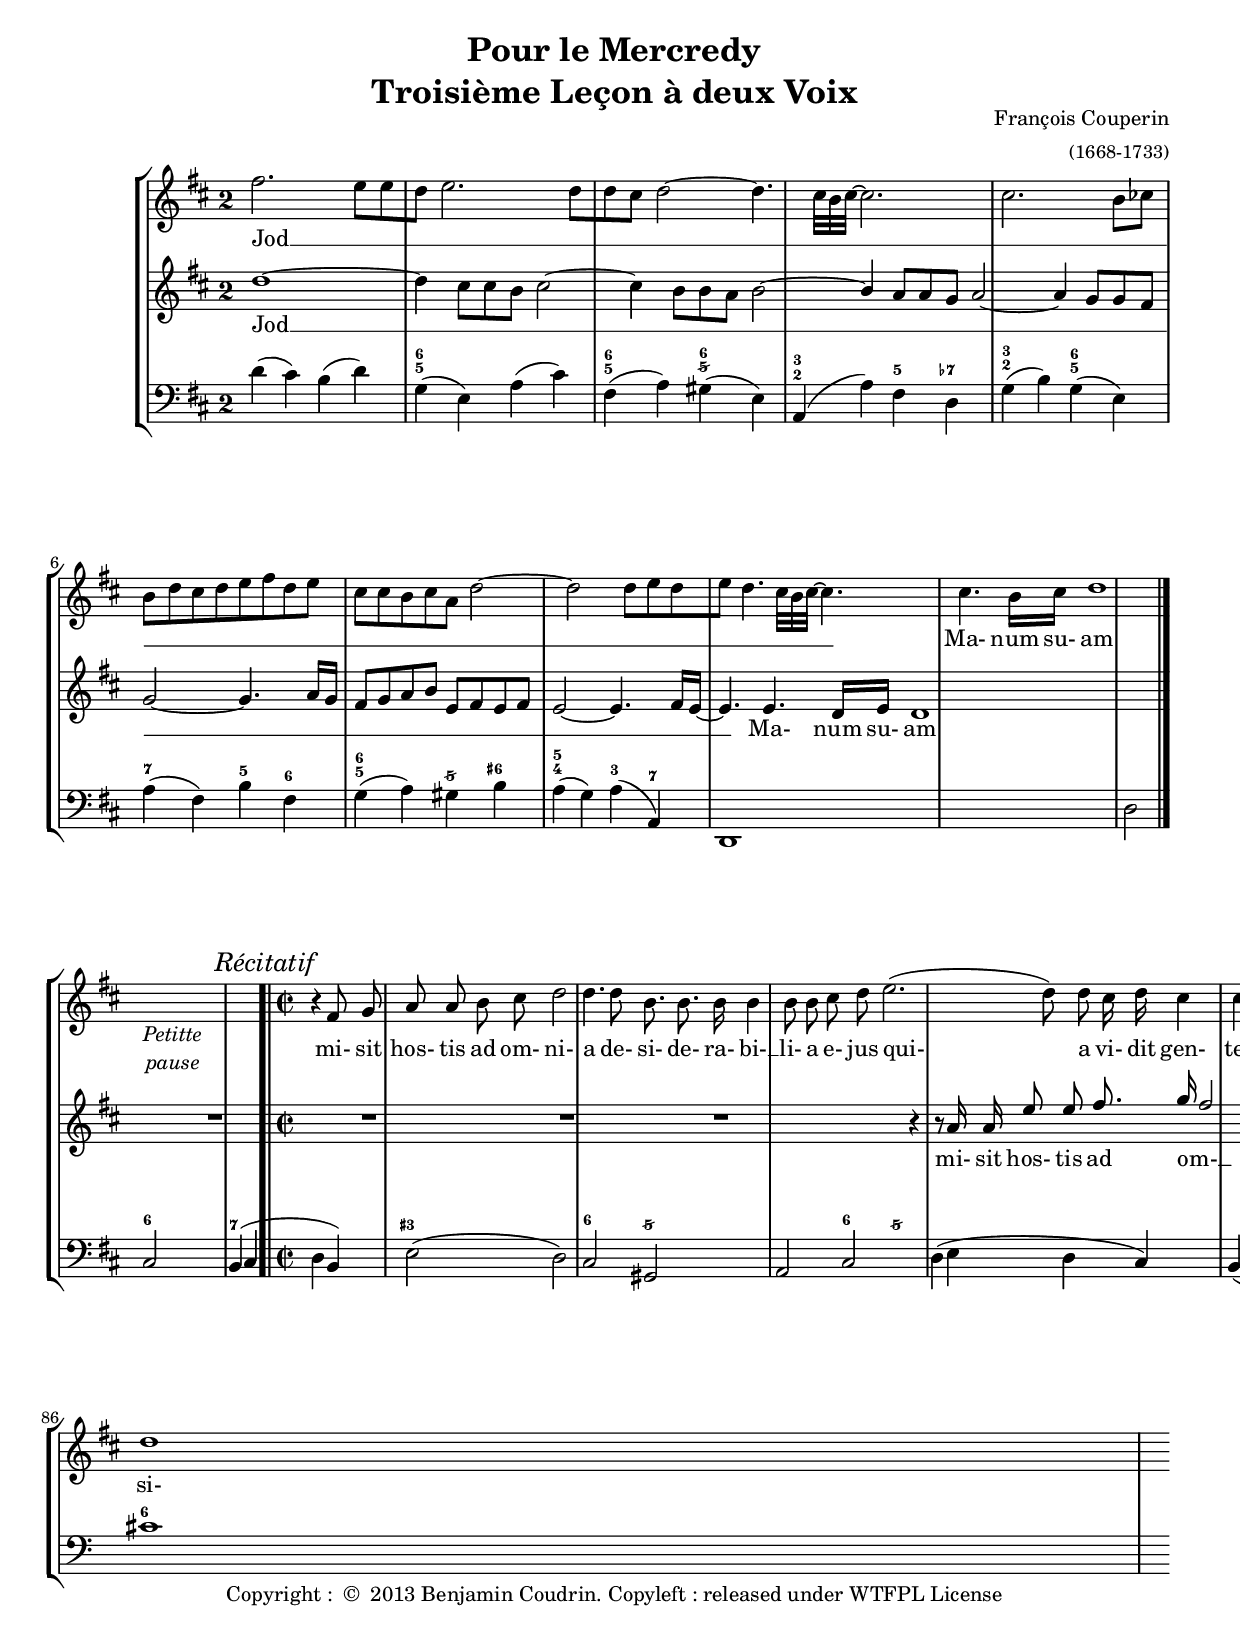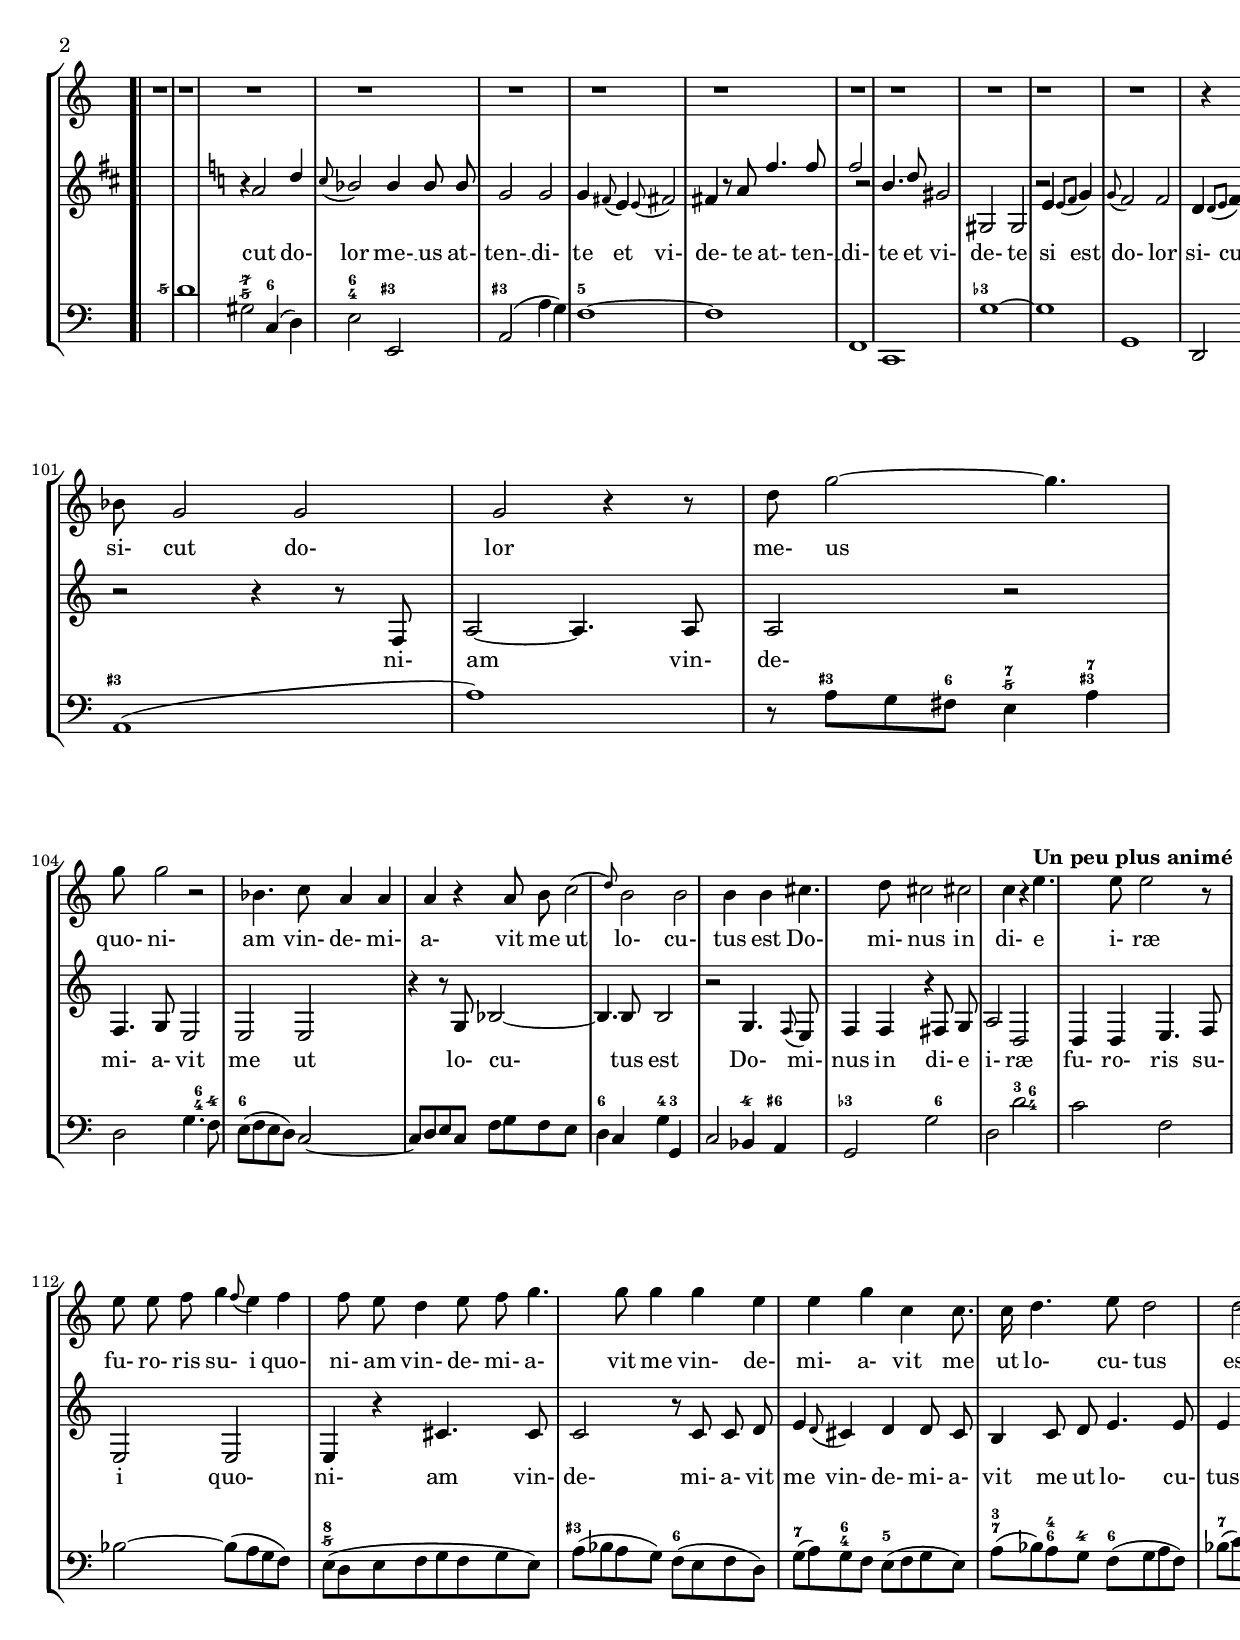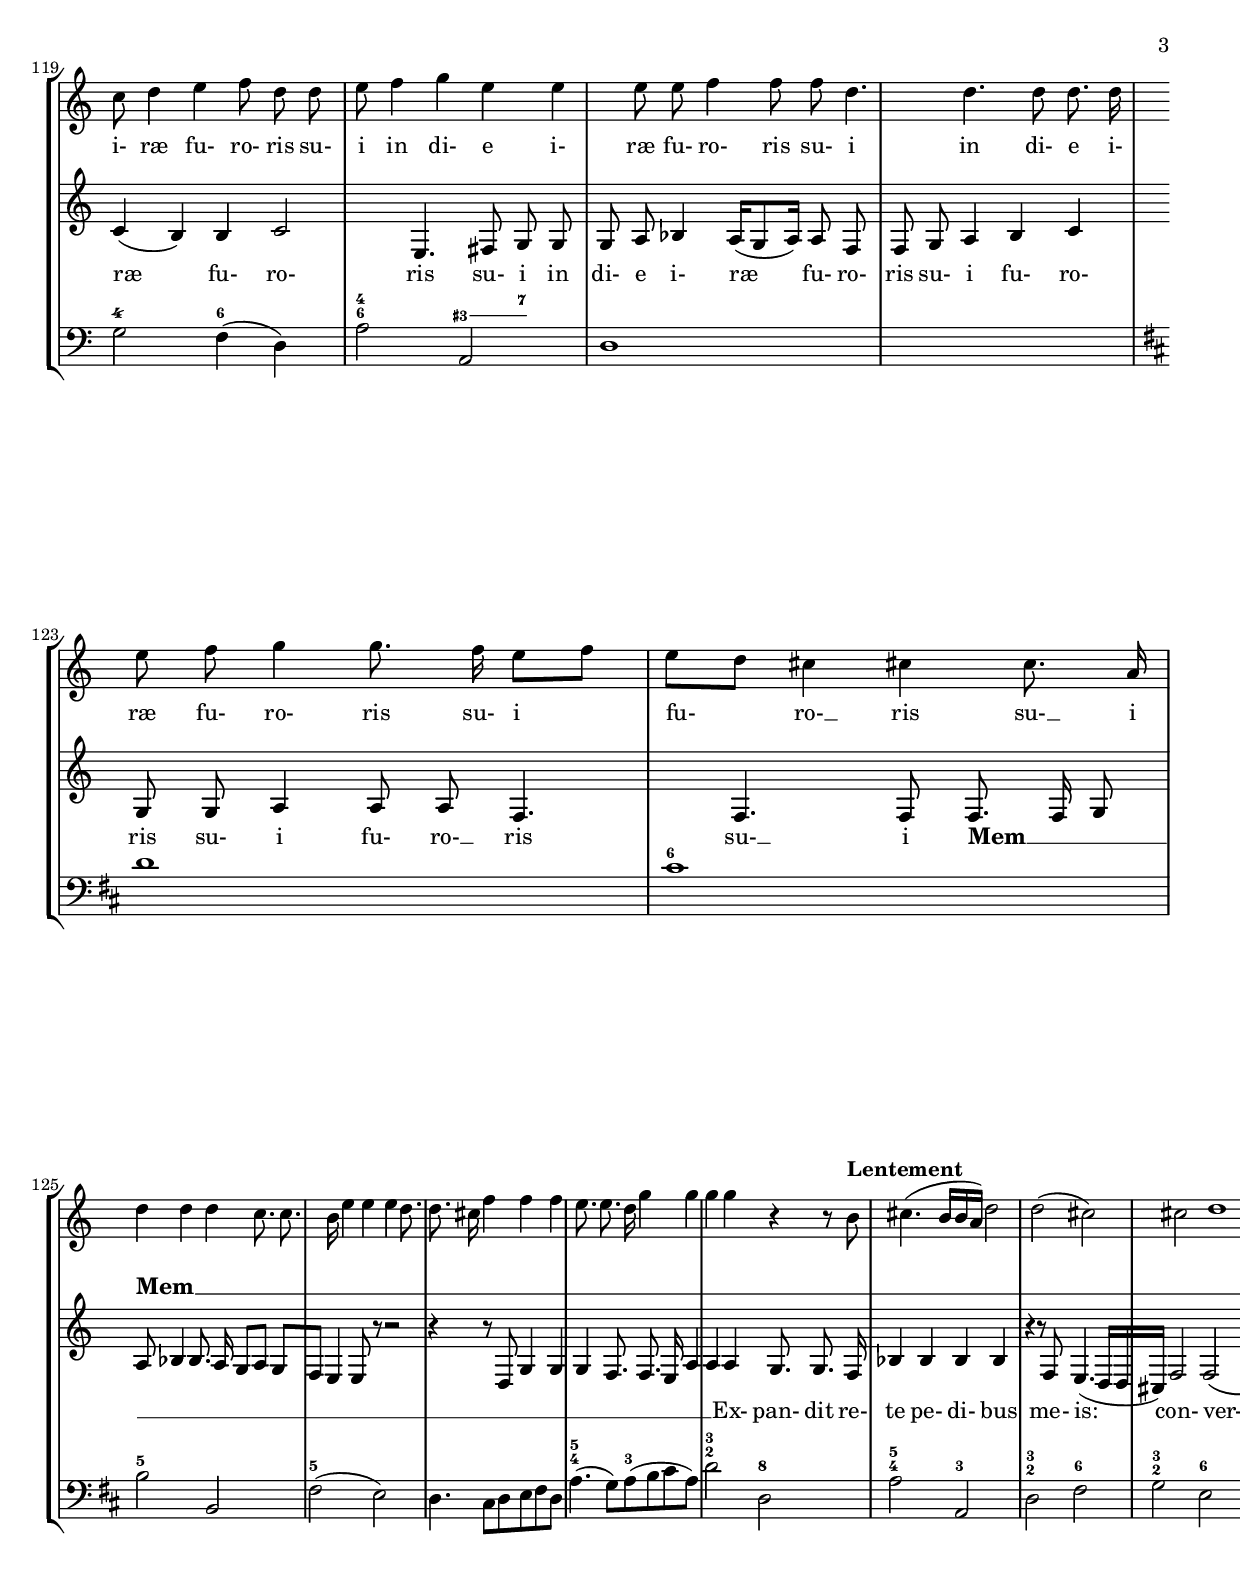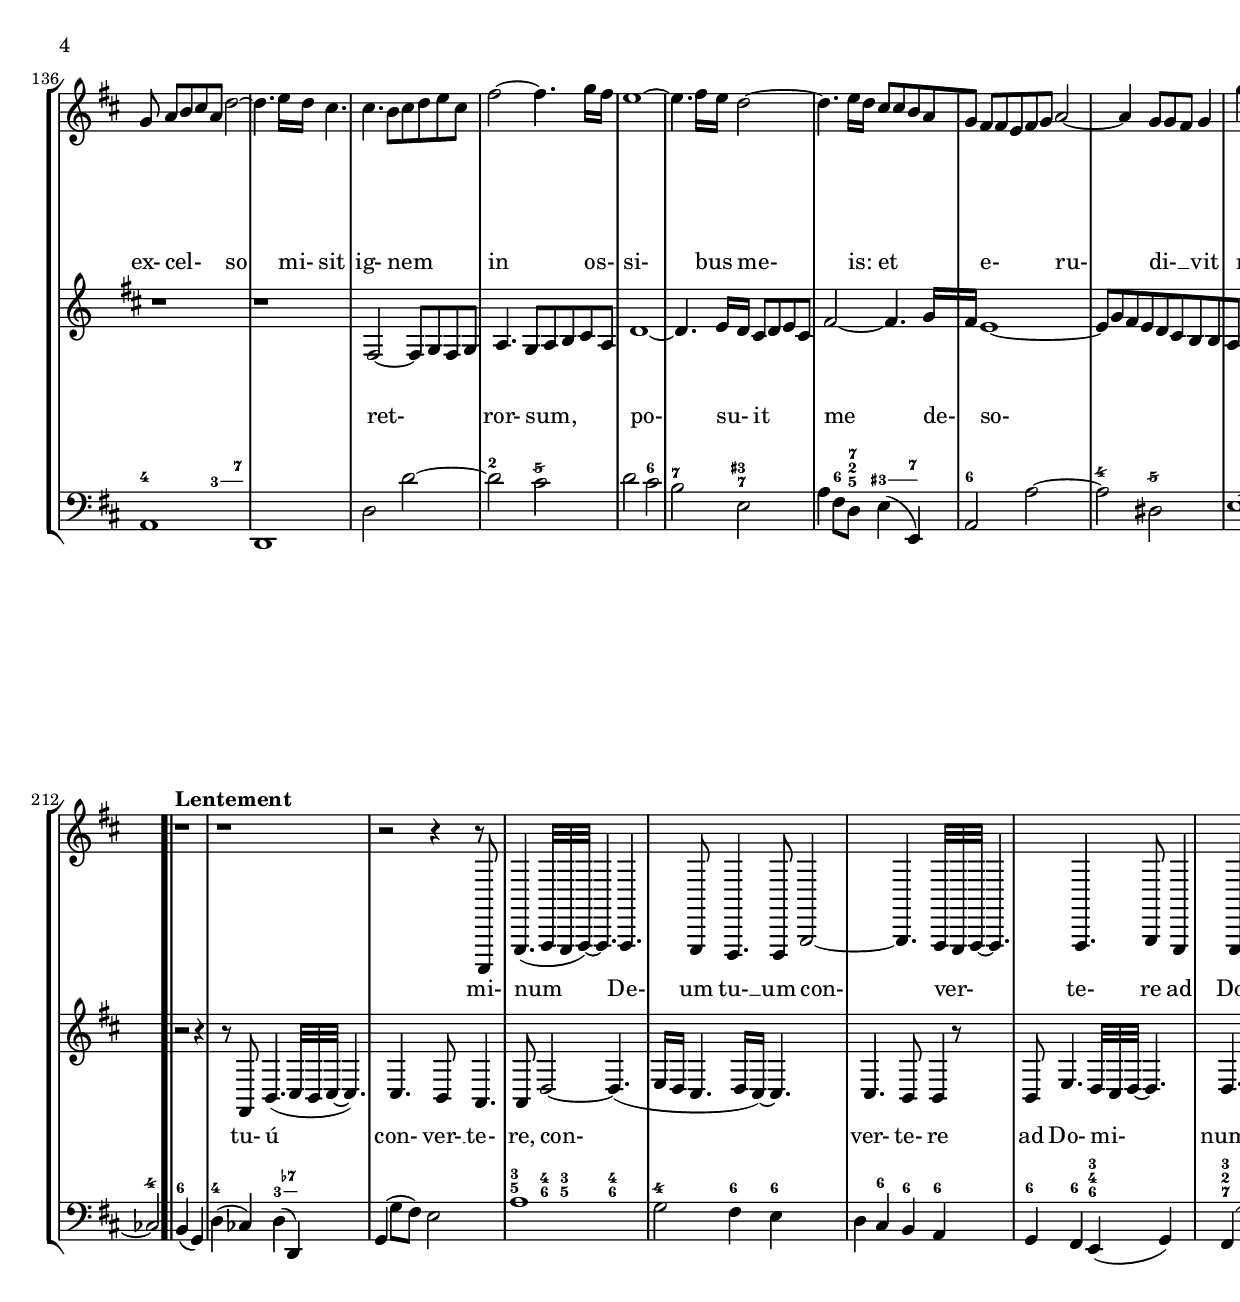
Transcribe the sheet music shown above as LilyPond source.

%%  lecon3.ly
%%  Copyright (c) 2013 Benjamin Coudrin <benjamin.coudrin@gmail.com>
%%                All Rights Reserved
%%
%%  Copyleft :
%%  This program is free software. It comes without any warranty, to
%%  the extent permitted by applicable law. You can redistribute it
%%  and/or modify it under the terms of the Do What The Fuck You Want
%%  To Public License, Version 2, as published by Sam Hocevar. See
%%  http://sam.zoy.org/wtfpl/COPYING for more details.

\version "2.14.2"

#(set-default-paper-size "a4")
#(set-global-staff-size 18)

\paper {
  line-width    = 188\mm
  left-margin   = 10\mm
  top-margin    = 10\mm
  bottom-margin = 20\mm
  ragged-last-bottom = ##t 
  ragged-bottom = ##f
  annotate-spacing = ##f
  page-breaking = #ly:page-turn-breaking
  #(define page-breaking ly:page-turn-breaking)
}

\layout {
  \context {
    \RemoveEmptyStaffContext
  }
}

\header {
  title = \markup \center-column { "Pour le Mercredy" "Troisième Leçon à deux Voix" }
  %subtitle =
  composer =  \markup \right-column { "François Couperin" \small "(1668-1733)" }
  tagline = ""
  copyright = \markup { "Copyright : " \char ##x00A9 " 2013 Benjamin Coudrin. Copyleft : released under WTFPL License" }
}

\version "2.14.2"

%%%%%%%%%%%% Fonction pour les doigtés avec corde
#(define (fingering::calc-dot-text grob nb-pts)
  (let*
  		((event (event-cause grob))
			(digit (ly:event-property event 'digit))
			(nb-up 0)
	 		(nb-down 0))

	  (if (> digit 5)
		  (ly:input-message (ly:event-property event 'origin)
				  "Warning: Fingering notation for finger number ~a"
				  digit))

	  (cond
	      ((= nb-pts 4) (set! nb-up 2) (set! nb-down 2))
	      ((= nb-pts 5) (set! nb-up 2) (set! nb-down 3))
	      ((= nb-pts 6) (set! nb-up 3) (set! nb-down 3))
	      ((= nb-pts 7) (set! nb-up 3) (set! nb-down 4)))
  
		(if (< nb-pts 4)
		  (markup #:override '(baseline-skip . 1.6) 
				#:center-column (
					#:line (#:pattern nb-pts X 0.2 #:musicglyph "dots.dot")
		      			(number->string digit 10)))
	    (markup 
	    		#:override '(baseline-skip . 2) 
					#:center-column (
	    				#:line (
							#:override '(baseline-skip . 0.4) #:center-column(
								#:line (#:pattern nb-up X 0.2 #:musicglyph "dots.dot")
								#:line (#:pattern nb-down X 0.2 #:musicglyph "dots.dot")))
	      			(number->string digit 10)))
		)))

corde =
	#(define-music-function (parser location nb-pts)
	 	(integer?)
		#{
			\once \override Staff.Fingering #'text = 
				#(lambda (grob) (fingering::calc-dot-text grob $nb-pts))
		#})

%%%%%%%%%%%% Fonction pour les barrés
#(define (fingering::calc-barres-text grob)
  (let*
  		((event (event-cause grob))
			(digit (ly:event-property event 'digit)))

	  (if (> digit 5)
		  (ly:input-message (ly:event-property event 'origin)
				  "Warning: Fingering notation for finger number ~a"
				  digit))
  
    (markup 
			#:line (
				#:raise 0.5 #:musicglyph "dots.dot"
      		#:halign -0.1 (number->string digit 10)
				#:halign 2.1 #:raise 0.5 #:musicglyph "dots.dot"))
))

barre =
{
	\once \override Staff.Fingering #'text =
		#(lambda (grob) (fingering::calc-barres-text grob))
}

%%%%%%%%%%%% Fonction Scheme pour les ornements
#(define (add-vdg-ornament music rotation size glyph-name) 
 (if 
  (equal? (ly:music-property music 'name) 'EventChord) 
  (let ((note (car (ly:music-property music 'elements)))) 
    (set! (ly:music-property note 'articulations) 
          (append (ly:music-property note 'articulations) 
                  (list 
                   (let ((obj (make-music 'FingeringEvent))) 
                     (set! (ly:music-property obj 'tweaks)
                           (acons 'X-extent (lambda (grob)
                             (ly:stencil-extent
                               (grob-interpret-markup grob
                                 glyph-name)
                               X))
                           (acons 'stencil (lambda (grob) 
                              (grob-interpret-markup grob 
                                (markup 
                                  #:rotate rotation
                                  #:fontsize size
                                  glyph-name))) 
                              (ly:music-property obj 'tweaks)))) 
                     obj))))) 
  music)) 


%%%%%%%%%%%% Définition des ornements
vmordant =
	#(define-music-function (parser location music) (ly:music?) 
     #{ \once \set fingeringOrientations = #'(left) 
        \once \override Fingering #'padding = #0.2
        \once \override Fingering #'Y-offset =
        		#(lambda (grob)
					   (let 
						   ((s-pos (ly:grob-staff-position grob)))
						   (if
						     (and 
						       (= (modulo s-pos 2) 0) 
						       (< s-pos 3) 
						       (> s-pos -3))
						     0.5
						     0)))
        $(add-vdg-ornament music 45 4 
        		(markup #:musicglyph "scripts.stopped")) 
        $music #}) 

vxmordant =
	#(define-music-function (parser location music) (ly:music?) 
     #{ \once \set fingeringOrientations = #'(up) 
        \once \override Fingering #'padding = #0.2
        \once \override Fingering #'Y-offset =
        		#(lambda (grob)
					   (let 
						   ((s-pos (ly:grob-staff-position grob)))
						   (if
						     (and 
						       (= (modulo s-pos 2) 0) 
						       (< s-pos 3) 
						       (> s-pos -3))
						     0.5
						     0)))
        $(add-vdg-ornament music 45 4 
        		(markup #:musicglyph "scripts.stopped")) 
        $music #}) 

vxdmordant =
	#(define-music-function (parser location music) (ly:music?) 
     #{ \once \set fingeringOrientations = #'(down) 
        \once \override Fingering #'padding = #0.2
        \once \override Fingering #'Y-offset =
        		#(lambda (grob)
					   (let 
						   ((s-pos (ly:grob-staff-position grob)))
						   (if
						     (and 
						       (= (modulo s-pos 2) 0) 
						       (< s-pos 3) 
						       (> s-pos -3))
						     0.5
						     0)))
        $(add-vdg-ornament music 45 4 
        		(markup #:musicglyph "scripts.stopped")) 
        $music #}) 
        
vpmordant =
	#(define-music-function (parser location music) (ly:music?) 
     #{ \once \set fingeringOrientations = #'(left) 
        \once \override Fingering #'padding = #0.2
        \once \override Fingering #'Y-offset =
        		#(lambda (grob)
					   (let 
						   ((s-pos (ly:grob-staff-position grob)))
						   (if
						     (and 
						       (= (modulo s-pos 2) 0) 
						       (< s-pos 3) 
						       (> s-pos -3))
						     0.5
						     0)))
        $(add-vdg-ornament music 0 4 
        		(markup #:musicglyph "scripts.stopped")) 
        $music #})
       
vsmordant =
	#(define-music-function (parser location music) (ly:music?) 
     #{ \once \set fingeringOrientations = #'(left) 
        \once \override Fingering #'padding = #0.2
        \once \override Fingering #'Y-offset =
        		#(lambda (grob)
					   (let 
						   ((s-pos (ly:grob-staff-position grob)))
						   (if
						     (and 
						       (= (modulo s-pos 2) 0) 
						       (< s-pos 3) 
						       (> s-pos -3))
						     0.5
						     0.5)))
        $(add-vdg-ornament music 0 4 
        		(markup #:musicglyph "scripts.stopped")) 
        $music #})
        
varpeg = 
	#(define-music-function (parser location music) (ly:music?) 
     #{ \once \set fingeringOrientations = #'(left) 
        \once \override Fingering #'padding = #0.5
        \once \override Fingering #'Y-offset = 
        		#-1.1
        $(add-vdg-ornament music -25 6 
        		(markup #:musicglyph "scripts.lvarcomma"))
        $music #}) 

vtrembl = 
	#(define-music-function (parser location music) (ly:music?) 
     #{ \once \set fingeringOrientations = #'(right) 
        \once \override Fingering #'padding = #0.4
        $(add-vdg-ornament music 0 2
        		(markup #:musicglyph "scripts.rcomma"))
        $music #}) 

vplaintevert =
	#(define-music-function (parser location music) (ly:music?) 
     #{ \once \set fingeringOrientations = #'(left) 
        \once \override Fingering #'padding = #0.5
        \once \override Fingering #'Y-offset =  #-0.5
        $(add-vdg-ornament music 0 1 
        		(markup #:pattern 3 Y 0 #:musicglyph "scripts.arpeggio"))
        $music #}) 
        
vplaintehoriz =
	#(define-music-function (parser location music) (ly:music?) 
	     #{ \once \set fingeringOrientations = #'(up) 
	        \once \override Fingering #'padding = #.75
	        \once \override Fingering #'X-offset = #0.5
	        $(add-vdg-ornament music 0 1 
	        		(markup #:pattern 3 X 0 #:musicglyph "scripts.trill_element")) 					$music #}) 
        
vleftfinger =
      #(define-music-function (parser location music) (ly:music?) 
	     #{ \once \set fingeringOrientations = #'(left)
                $music
             #}) 
      

%%  jod.ly
%%  Copyright (c) 2013 Benjamin Coudrin <benjamin.coudrin@gmail.com>
%%                All Rights Reserved
%%
%%  Copyleft :
%%  This program is free software. It comes without any warranty, to
%%  the extent permitted by applicable law. You can redistribute it
%%  and/or modify it under the terms of the Do What The Fuck You Want
%%  To Public License, Version 2, as published by Sam Hocevar. See
%%  http://sam.zoy.org/wtfpl/COPYING for more details.

jodsopun = {
  fis2. \vxmordant e8 [d]				| % 1
  e2. \vxmordant d8 [cis]				| % 2
  d2 ~ d4. s32 cis32 [b cis ~]				| % 3
  \vxmordant cis2. b8 [ces]				| % 4
  b8 [d cis d e fis d e]				| % 5
  \vxmordant cis [b cis a] d2 ~				| % 6
  d d8 [e d e]						| % 7
  d4. s32 cis32 [b cis ~] \vxmordant cis4. b16 [cis]	| % 8
  d1							| % 9
}

jodlyrun = \lyricmode {
  Jod __ _ _ _ _ _ _ _ _ _ _ _ _ _ _ _ _ _ _ _ _ _ _ _ _ _ _ _ _
  _ _ _ _ _ _ _ _
}

jodsopdeux = {
  d1 ~						| % 1
  d4 \vxmordant cis8 [b] cis2 ~		| % 2
  \stemDown cis4 \vxmordant b8 [a] b2 ~	| % 3
  \stemUp b4 \vxdmordant a8 [g] a2 ~		| % 4
  a4 \vxdmordant g8 [fis] g2 ~			| % 5
  g4. a16 [g] fis8 [g a b]			| % 6
  e, [fis e fis] e2 ~ 				| % 7
  e4. fis16 [e ~] \vxmordant e4. d16 [e]	| % 8
  d1						| % 9
}

jodlyrdeux = \lyricmode {
  Jod __ _ _ _ _ _ _ _ _ _ _ _ _ _ _ _ _ _ _ _ _ _ _ _ _ _ _ _ _ _
}

jodfig = \figuremode {
  s1			| % 1
  <6 5>4 s2.		| % 2
  <6 5>2 <6 5/>2	| % 3
  <3 2>2 <5>4 <7->4	| % 4
  <3 2>2 <6 5>2		| % 5
  <7>2 <5>4 <6>4	| % 6
  <6 5>2 <5/>4 <6+>4 	| % 7
  <5 4>2 <3>4 <7>4 	| % 8
  s1 			| % 9
}

jodbass = {
  d4 (cis) b (d)	| % 1
  g, (e) a (cis)	| % 2
  fis, (a) gis (e)	| % 3
  a, (a') fis d		| % 4
  g (b) g (e)		| % 5
  a (fis) b fis 	| % 6
  g (a) gis b		| % 7
  a (g) a (a,)		| % 8
  d,1			| % 9
}

%%  recitatif1.ly
%%  Copyright (c) 2013 Benjamin Coudrin <benjamin.coudrin@gmail.com>
%%                All Rights Reserved
%%
%%  Copyleft :
%%  This program is free software. It comes without any warranty, to
%%  the extent permitted by applicable law. You can redistribute it
%%  and/or modify it under the terms of the Do What The Fuck You Want
%%  To Public License, Version 2, as published by Sam Hocevar. See
%%  http://sam.zoy.org/wtfpl/COPYING for more details.

recunsopun = {
  \mark \markup{\italic{Récitatif}}
  \autoBeamOff
  r4 fis,8 g a a b cis				| % 1
  d2 d4. d8					| % 2
  \vxmordant b8. b16 b4 b8 b cis d		| % 3
  e2. (\vxmordant d8) cis16 d			| % 4 
  \vxmordant cis4 cis8 r8 r2			| % 5
  r1 | r1 | r1 | r1 | r1 | r1 | r1 | r1	| % 6-13
  r2 e						| % 14
  e4 cis8 d e4 e8. e16				| % 15
  a,4 a fis'4. fis8				| % 16
  \vxmordant e4 e8 fis \afterGrace \vxmordant d2 ({cis8)}	| % 17
  \vxmordant cis2 r4 cis  			| % 18
  d4 d8. d16 e4. fis8  				| % 19
  \grace fis8 (g2) g4 fis 			| % 20
  \grace fis8 (e4) e e4. g8  			| % 21
  \grace g8 (cis,4.) cis8 d2  			| % 22
  d2 (\vxmordant cis)  				| % 23
  b r  						| % 24
  r d ~ 	 				| % 25
  d4 \vxmordant cis8 [b] cis4 d8 [e]  		| % 26
  fis1 ~  					| % 27
  fis4 \vxmordant e8 [d] e4 fis8 [g]  		| % 28
  a2. \vxmordant g8 [fis]   			| % 29
  g2. \vxmordant fis8 [e]  			| % 30
  fis2. \vxmordant e8 [d]			| % 31
  e2 ~ e4. fis8					| % 32
  e2. fis8 [e]					| % 33
  fis2 (\vxmordant e4. d16 [e])		| % 34
  d1  						| % 35
  
}

recunlyrun = \lyricmode {
  Ma- num su- am mi- sit hos- tis ad
  om- ni- a de- si- de- ra- bi- __ li- a e- jus
  qui- a vi- dit gen- tes in- gres- sas
  sanc- tu- a- ri- um su- um
  de qui- bus
  \markup{\concat{pr \char ##x0153 -}} ce- pe- ras
  ne in- tra- rent in Ec- cle- si- am tu- __ am
  Caph __ _ _ _ _ _ _ _ _ _ _ _ _ _ _ _ _ _ _ _
}

recunsopdeux = {
  \autoBeamOff
  r1 | r1 | r1 | r1					| % 1-4
  r4 r8 a'16 a e'8 e fis8. g16				| % 5
  \vxmordant fis2 fis4. fis8 				| % 6
  \grace e8 (d4.) e16 [d] (\vxmordant d4.) cis8	| % 7
  \vxmordant b2 e8 e e b				| % 8
  ces4. b16 ces\grace b8 (a2)				| % 9
  \vxmordant gis4 r8 b d4 (\vxmordant ces8) b		| % 10
  \grace b8 (ces2) cis8 cis d e			| % 11
  fes4. fis8 b,4. (ces16 [a])				| % 12
  ces2 (\vxmordant b)					| % 13
  a2 cis  						| % 14
  cis4 a8 a g4 g8. a16  				| % 15
  \vxmordant fis4 fis d'4. d8  			| % 16
  \vxmordant cis4 cis8 d \grace cis8 (b2)  		| % 17
  \vxmordant ais2 r4 a4  				| % 18
  b4 b8. b16 cis4. dis8  				| % 19
  \grace d8 (e2) e4 d  					| % 20
  \grace d8 (cis4) cis cis4. e8  			| % 21
  \grace e8 (ais,4.) a8 b2  				| % 22
  b (\vxmordant ais)  					| % 23
  b r  							| % 24
  r1  							| % 25
  r2 e ~  						| % 26
  e4 \vxmordant d8 [cis] d4 e8 [fis]  			| % 27
  g1 ~   						| % 28
  g4 \vxmordant fis8 [e] fis2 ~  			| % 29
  fis4 \vxmordant e8 [d] e2 ~  			| % 30
  e4 \vxmordant d8 [cis] d2 ~				| % 31
  d4. e8 d2 ~   					| % 32
  d4. e8 d2 ~  						| % 33
  d4. (e16 [d] \vxmordant cis4. b16 [cis])  		| % 34
  d1  							| % 35
}

recunlyrdeux = \lyricmode {
  Ma- num su- am mi- sit hos- tis ad om- __ _ ni- a
  de- si- de- ra- bi- li- a e- jus ad om- __ ni- a
  de- si- de- ra- bi- li- a e- __ jus
  qui- a vi- dit gen- tes
  in- gres- sas sanc- tu- a- ri- um su- um
  de qui- bus
  \markup{\concat{pr \char ##x0153 -}} ce- pe- ras
  ne in- tra- rent in Ec- cle- si- am tu- am
  Caph __ _ _ _ _ _ _ _ _ _ _ _ _ _ _ _
}

recunfig = \figuremode {
  s2 <6>2			| % 1
  <7>4 s2.			| % 2
  <3+>1				| % 3
  <6>2 <5/>2			| % 4
  s2 <6>4 <5/>4			| % 5
  s1				| % 6
  s2 <5/>2			| % 7
  <3+>2 <5/>2			| % 8
  <3->2 <7>4 <6>4		| % 9
  <3+>2 <5/>2			| % 10
  <3->2 <5>4 <4/>8 <6+>8	| % 11
  <3->2 <5/>2			| % 12
  \bassFigureExtendersOn
  <6- 4>2 <_ 3+>4 <7 3+>4	| % 13
  \bassFigureExtendersOff
  s1  				| % 14
  s2 <5/>2  			| % 15
  s1  				| % 16
  <5/>2 s2  			| % 17
  <3+>4 s2.  			| % 18
  s2 <6 4/>4 <3 4 6+>4  	| % 19
  s2 <3 8>4 <2 7>4  		| % 20
  <6 5>1  			| % 21
  <4/>2 <6>2  			| % 22
  s1 | s1   			| % 23-24
  <6>1  			| % 25
  <6 5>1  			| % 26
  <8 7>1   			| % 27
  <8 7>2 <5/ 8>2  		| % 28
  <8 7>1   			| % 29
  <6 5>2 <5/ 8>2  		| % 30
  <6 5>1  			| % 31
  <6 5>2 <5/>2  		| % 32
  <5 4>2 <6 4 3>4 <6 5>4  	| % 33
  <6 4>2 \bassFigureExtendersOn
  <_ 3>4 <7 3>4  		| % 34
  \bassFigureExtendersOff
  s1   				| % 35
}

recunbass = {
  d'2 cis		| % 1
  b4 (cis d b)		| % 2
  e2 (d)		| % 3
  cis gis		| % 4
  a cis			| % 5
  d4 (e d cis)		| % 6
  b (a) gis a		| % 7
  e' (fis) gis (e)	| % 8
  a (gis) fes2		| % 9
  e gis,		| % 10
  a4 a'8 [g] fes4. e8	| % 11
  d2 dis		| % 12
  e e,			| % 13
  a1 ~ 			| % 14
  a4 a' cis,2  		| % 15
  d d'   		| % 16
  ais b4 b,  		| % 17
  fis' (gis ais fis)  	| % 18
  b4. (a8) g4 fis   	| % 19
  e1 ~   		| % 20
  e1 ~   		| % 21
  e2 d4 (b)  		| % 22
  fis'2 fis,  		| % 23
  b4 (b' a g)  		| % 24
  fis (e fis d)  	| % 25
  g (e) a (g)  		| % 26
  fis (g8 [a]) b4 (a)	| % 27
  g (a8 [b]) cis4 (b)	| % 28
  a (b8 [cis]) d4 (fis)	| % 29
  b, (d) cis (e)	| % 30
  a, (cis) b (d)  	| % 31
  g,2 gis  		| % 32
  a b4 g  		| % 33
  a2 a,  		| % 34
  d,1  			| % 35
}

%%  recitatif2.ly
%%  Copyright (c) 2013 Benjamin Coudrin <benjamin.coudrin@gmail.com>
%%                All Rights Reserved
%%
%%  Copyleft :
%%  This program is free software. It comes without any warranty, to
%%  the extent permitted by applicable law. You can redistribute it
%%  and/or modify it under the terms of the Do What The Fuck You Want
%%  To Public License, Version 2, as published by Sam Hocevar. See
%%  http://sam.zoy.org/wtfpl/COPYING for more details.

recdeuxsopun = {
  \mark \markup{\italic{Récitatif}}
  \autoBeamOff
  r1 | r1 | r1 | r1 | r1 | r1 | r1 | r1 | r1 | r1		| % 1-10
  r4 gis,2 g4  							| % 11
  r4 e8 e a4. b8  						| % 12
  \grace b8 (cis4) cis8 e a,4 (\vxmordant g8 [fis16]) g16	| % 13
  \vxmordant fis4 d'2 d4  					| % 14
  r2 a4 b  							| % 15
  ces4. c8 c2  							| % 16
  cis4 c8 c \vxmordant b4 b8 a  				| % 17
  b2 (\vxmordant a)  						| % 18
  g4 r r2  							| % 19
  r4 b8 cis d4 (e8.) fis16  					| % 20
  \vxmordant cis2 cis4 cis8 cis  				| % 21
  d4 e8 fis g4 (\vxmordant fis8. [e16])  			| % 22
  e2 r2  							| % 23
  r4 r8 d8 d2 ~  						| % 24
  d4 e8 [d] e2 ~  						| % 25
  e4 fis8 [e] fis2 ~  						| % 26
  fis4 g8 [fis] g2 ~  						| % 27
  g4 \vxmordant fis8 [e] fis2 					| % 28
  fis8. [g16 fis e fis d] e2 ~  					| % 29
  e4. fis16 [e ~] \vxmordant e4. d16 [e]  			| % 30
  d1  								| % 31
}

recdeuxlyrun = \lyricmode {
  Vi- de vi- de Do- min- ne et con- si- __ de- ra:
  vi- de et con- si- de- ra:
  quo- ni- am fac- ta sum vi- __ lis
  et con- si- __ de- ra:
  quo- ni- am fac- ta sum vi- __ lis
  \markup\bold La- \markup\bold med __ _ _ _ _ _ _ _ _ _ _ _ _ _
}

recdeuxsopdeux = {
  \autoBeamOff
  r2 fis,4 fis 					| % 1
  fis4. fis16 b \vxmordant ais4 ais  		| % 2
  aes4. (gis8) \vxmordant g2  			| % 3
  r4 ges g fis  				| % 4
  \vxmordant fis fis r4 r8 d'  		| % 5
  \vxmordant dis4 d d4. (\vxmordant cis16) dis	| % 6
  e4 e \vxmordant fis4. e16 fis  		| % 7
  \grace fis8 (g4) g r b, ~   			| % 8
  b8. b16 a8 g \vxmordant fis4. g8  		| % 9
  \vxmordant e4. e8 e4 r			| % 10
  r1 | r1 | r1 | r1 | r1 | r1 | r1 | r1	| % 11-18
  r4 g'8 g \vxmordant e4. e8			| % 19
  e4 r r2					| % 20
  r2 a,4 a8 a					| % 21
  b4 cis8 d e4 (\vxmordant d8. [cis16])	| % 22
  cis2 r4 r8 a  				| % 23
  a2. b8[a]  					| % 24
  b2. cis8[b]  					| % 25
  cis2. d8[cis]  				| % 26
  d2. e8[b]  					| % 27
  \vxmordant cis8 [a b cis] d2 ~  		| % 28
  d ~ d8. [e16 d cis d b]  			| % 29
  cis4. d16[cis ~] \vxmordant cis4. b16 [cis]	| % 30
  d1  						| % 31
}

recdeuxlyrdeux = \lyricmode {
  Om- nis po- pu- lus e- jus ge- __ mens
  et \markup{\concat{qu \char ##x0153 -}} rens
  pa- nem
  de- de- runt pre- __ ti- o- sa
  \markup{\concat{qu \char ##x0153 -}} que
  pro- ci- bo
  ad re- fo- cil- lan- dam a- ni- mam
  Vi- de Do- mi- ne
  quo- ni- am fac- ta sum vi- __ lis
  \markup\bold La- \markup\bold med __ _ _ _ _ _ _ _ _ _ _ _ _ _
}

recdeuxfig = \figuremode {
  s1   					| % 1
  s2 <7+ 5 4 2>2   			| % 2
  <7 3+>2 <6+ 4>2  			| % 3
  <6- 4>1  				| % 4
  <3>1  				| % 5
  <3+>1  				| % 6
  <6>2 <5/>2 			 	| % 7
  s2 <6>2  				| % 8
  <2 7>4 <6 5>4 <_ 3+>4 <7 3+>4	| % 9
  s1   					| % 10
  <4>1  				| % 11
  <6>2. <6+>4  				| % 12
  s2 <5/>2  				| % 13
  s1  					| % 14
  <6>1  				| % 15
  <5/>1  				| % 16
  <7->2. <6 5>4  			| % 17
  <6 4>2 \bassFigureExtendersOn
  <_ 3>4 <7- 3>4  			| % 18
  \bassFigureExtendersOff
  s2 <5/>2 				| % 19
  s4 <5/>2 <3+ 7>4  			| % 20
  s1  					| % 21
  <6 4 3>4 <3 4 6>4 <5/>2  		| % 22
  s1  					| % 23
  <6>1  				| % 24
  <5>2 <6>2  				| % 25
  <5>2 <6>2  				| % 26
  <5>2 <6>4 <6>4  			| % 27
  <7>2 <6 4>2 \bassFigureExtendersOn  	| % 28
  <6 _>4 <6>4 \bassFigureExtendersOff <5 4>2	| % 29
  \bassFigureExtendersOn
  <_ 3>2 <7 3>2  			| % 30
  \bassFigureExtendersOff
  s1  					| % 31
}

recdeuxbass = {
  b'1 ~   		| % 1
  b ~  			| % 2
  b ~  			| % 3 
  b ~  			| % 4
  b  			| % 5
  b'2 (a)		| % 6
  g dis  		| % 7
  e g,  		| % 8
  a b  			| % 9
  e1  			| % 10
  d  			| % 11
  cis2. b4  		| % 12
  a2 cis  		| % 13
  d1  			| % 14
  fis ~  		| % 15 
  fis  			| % 16
  d2 g4 ces,  		| % 17
  d2 d,  		| % 18
  g gis ~  		| % 19
  gis4 gis'2 e4		| % 20
  a2 (ges)  		| % 21
  fis4 e8 [d] cis4 d	| % 22
  a (e' a g)  		| % 23
  fis (e fis d)		| % 24
  g (fis g e)		| % 25
  a (g a fis)		| % 26
  b (a) b g		| % 27
  a2 ~ a8 [d, cis b]	| % 28
  a1 ~			| % 29
  a			| % 30
  d,			| % 31
}

%%  ovos.ly
%%  Copyright (c) 2013 Benjamin Coudrin <benjamin.coudrin@gmail.com>
%%                All Rights Reserved
%%
%%  Copyleft :
%%  This program is free software. It comes without any warranty, to
%%  the extent permitted by applicable law. You can redistribute it
%%  and/or modify it under the terms of the Do What The Fuck You Want
%%  To Public License, Version 2, as published by Sam Hocevar. See
%%  http://sam.zoy.org/wtfpl/COPYING for more details.

ovossopun = {
  \key a \minor
  \autoBeamOff
  r1 | r1 | r1 | r1 | r1 | r1 | r1 | r1 | r1 | r1 | r1 | r1	| % 1-12
  r4 r8 c f2 ~				| % 13
  f4. f8 f2				| % 14
  r2 a,4. bes8				| % 15
  \vxmordant g2 g			| % 16
  r4 r8 d'8 g2 ~			| % 17
  g4. g8 g2				| % 18
  r2 bes,4. c8				| % 19
  \vxmordant a4 a r a8 b		| % 20
  \afterGrace c2 ({d8)} \vxmordant b2	| % 21
  b4 b cis4. d8				| % 22
  \vxmordant cis2 c4 r			| % 23
  \tempo "Un peu plus animé"
  e4. e8 e2				| % 24
  r8 e e f g4 \grace f8 (e4)		| % 25
  f4 f8 e d4 e8 f			| % 26
  g4. g8 g4 g				| % 27
  \vxmordant e g c, c8. c16		| % 28
  d4. e8 \vxmordant d2			| % 29
  c g4. a8				| % 30
  bes8 b b c d4 e			| % 31
  f8 d d e f4 g				| % 32
  \vxmordant e4 e8 e f4 f8 f		| % 33
  \vxmordant d4. d8 d8. d16 e8 f	| % 34
  g4 g8. f16 e8 [f] e[d]		| % 35
  \vxmordant cis4 c8. a16 d4 d		| % 36
  d \vxmordant c8. b16 e4 e		| % 37
  e \vxmordant d8. cis16 f4 f		| % 38
  f \vxmordant e8. d16 g4 g		| % 39
  g g r r8 \tempo "Lentement" b,8	| % 40
  cis4. (\vxmordant b16 [a]) d2	| % 41
  d (\vxmordant cis)			| % 42
  d1					| % 43
}

ovoslyrun = \lyricmode {
  at- ten- __ di- te et vi- de- te
  at- ten- __ di- te et vi- de- te
  si est do- lor si- cut do- lor me- us
  quo- ni- am vin- de- mi- a- vit me
  ut lo- cu- tus est Do- mi- nus in di- e
  i- \markup{\concat{r \char ##x00E6 }}
  fu- ro- ris su- i
  quo- ni- am vin- de- mi- a- vit me
  vin- de- mi- a- vit me
  ut lo- cu- tus est Do- mi- nus in di- e
  i- \markup{\concat{r \char ##x00E6 }}
  fu- ro- ris su- i in di- e
  i- \markup{\concat{r \char ##x00E6 }}
  fu- ro- ris su- i in di- e
  i- \markup{\concat{r \char ##x00E6 }}
  fu- ro- ris su- i
  fu- ro- __ ris su- __ i
}

ovossopdeux = {
  \key a \minor
  \autoBeamOff
  r4 a2 d4				| % 1
  \grace c8 (bes2) b4 b8 b		| % 2
  \vxmordant g2 g4 \grace fis8 (e4)	| % 3
  \grace e8 (fis2) fis4 r8 a8		| % 4
  f'4. f8 f2				| % 5
  r2 b,4. d8				| % 6
  \vxmordant gis,2 g			| % 7
  r2 e'4 \acciaccatura {e8 [f]} g4	| % 8
  \grace g8 (f2) f			| % 9
  d4 \acciaccatura {d8 [e]} f4 e \grace d8 (c4)	| % 10
  c2 (\vxmordant b)			| % 11
  a r					| % 12
  r4 r8 f a2 ~				| % 13
  a4. a8 a2				| % 14
  r f4. g8				| % 15
  \vxmordant e2 e			| % 16
  r4 r8 g bes2 ~			| % 17
  bes4. b8 b2				| % 18
  r2 g4. \grace f8 (e8)			| % 19
  f4 f r fis8 g				| % 20
  a2 d,					| % 21
  d4 d e4. f8				| % 22
  \vxmordant e2 e4 r			| % 23
  cis'4. c8 c2				| % 24
  r8 c8 c d e4 \grace d8 (cis4)	| % 25
  d4 d8 c b4 c8 d			| % 26
  e4. e8 e4 e				| % 27
  c g a a8. a16				| % 28
  b4. c8 c4 (\vxmordant b)		| % 29
  c2 e,4. fis8				| % 30
  g g g a bes4 a16 ([g8 a16])		| % 31
  a8 f f g a4 b				| % 32
  c g8 g a4 a8 a			| % 33
  \vxmordant f4. f8 f8. f16 g8 a	| % 34
  bes4 b8. a16 g8 [a] g [f]		| % 35
  e4 e8 r r2				| % 36
  r4 r8 d8 g4 g				| % 37
  g \vxmordant f8. e16 a4 a		| % 38
  a \vxmordant g8. f16 bes4 b		| % 39
  b b r4 r8 f8				| % 40
  e4. (\vxmordant d16 [cis]) f2	| % 41
  f (\vxmordant e)			| % 42
  d1					| % 43
}

ovoslyrdeux = \lyricmode {
  O vos om- nes qui tran- si- tis per vi- am
  at- ten- di- te et vi- de- te
  si est do- lor si- cut do- lor me- __ us
  at- ten- __ di- te et vi- de- te
  at- ten- __ di- te et vi- de- te
  si est do- lor si- cut do- lor me- us
  quo- ni- am vin- de- mi- a- vit me
  ut lo- cu- tus est Do- mi- nus in di- e
  i- \markup{\concat{r \char ##x00E6 }}
  fu- ro- ris su- i
  quo- ni- am vin- de- mi- a- vit me
  vin- de- mi- a- vit me
  ut lo- cu- tus est Do- mi- nus in di- e
  i- \markup{\concat{r \char ##x00E6 }}
  fu- ro- ris su- i
  in di- e i- \markup{\concat{r \char ##x00E6 }}
  fu- ro- ris su- i fu- ro- ris su- i
  fu- ro- __ ris su- __ i
}

ovosfig = \figuremode {
  s1				| % 1
  <6- 4>1			| % 2
  <2>2 <5/>2				| % 3
  s1					| % 4
  s1					| % 5
  s2 <6>2				| % 6
  <4>1					| % 7
  <6>2 <5/>2				| % 8
  s1					| % 9
  <7/ 5/>2 <6>2				| % 10
  <6 4>2 <3+>2				| % 11
  <3+>1					| % 12
  <5>1					| % 13
  s1					| % 14
  s1					| % 15
  s1					| % 16
  <3->1					| % 17
  s1					| % 18
  s1					| % 19
  s2 <3+>4 <6 4>4			| % 20
  <5/>1					| % 21
  <4/>2 <6+>2				| % 22
  <3+>1					| % 23
  s1					| % 24
  s8 <3+>4 <6>8 <7 5/>4	 <7 3+>4	| % 25
  s2. <6 4>8 <4/>8			| % 26
  <6>1					| % 27
  s1					| % 28
  <6>2 <4>4 <3>4			| % 29
  s2 <4/>4 <6+>4			| % 30
  <3->2. <6>4				| % 31
  s2 <3>4 <6 4>4			| % 32
  s1					| % 33
  s1					| % 34
  <8 5/>1				| % 35
  <3+>2 <6>2				| % 36
  <7>4 <6 4>4 <5>2			| % 37
  <3 7>4 <4 6>8 <4/>8 <6>2		| % 38
  <7>4 <6 4/ 3>8 <6 4>8 <3->2		| % 39
  <7 5/>2 s4. <6!>8			| % 40
  <4/>2 <6>2				| % 41
  <4 6>2 \bassFigureExtendersOn
  <_ 3+>4 <7 3+>4			| % 42
  \bassFigureExtendersOff
  s1					| % 43
}

ovosbass = {
    \key a \minor
    d'1 ~				| % 1
    d ~					| % 2
    d2 cis				| % 3
    d d,4 r				| % 4
    r2 r4 d'				| % 5
    d'1 ~				| % 6
    d					| % 7
    cis					| % 8
    d					| % 9
    gis,2 c,4 (d)			| % 10
    e2 e,				| % 11
    a (a'4 g)				| % 12
    f1 ~				| % 13
    f					| % 14
    f,					| % 15
    c					| % 16
    g'' ~				| % 17
    g					| % 18
    g,					| % 19
    d2 d'				| % 20
    fis, g				| % 21
    fes e4 d				| % 22
    a'1	(				| % 23
    a')					| % 24
    r8 a [g fis] e4 a			| % 25
    d,2 g4. f8				| % 26
    e ([f e d]) c2 ~			| % 27
    c8 [d e c] f [g f e]		| % 28
    d4 c g' g,				| % 29
    c2 bes4 a				| % 30
    g2 g'				| % 31
    d d'				| % 32
    c f,				| % 33
    bes ~ bes8 ([a g f])		| % 34
    e ([d e f g f g e])			| % 35
    a ([bes a g]) f ([e f d])		| % 36
    g [(a) g f] e ([f g e])		| % 37
    a [(bes) a g] f ([g a f])		| % 38
    bes [(c) bes a] g ([a bes g])	| % 39
    cis2 r4 r8 d			| % 40
    g,2 f4 (d)				| % 41
    a'2 a,				| % 42
    d1					| % 43
}

%%  mem.ly
%%  Copyright (c) 2013 Benjamin Coudrin <benjamin.coudrin@gmail.com>
%%                All Rights Reserved
%%
%%  Copyleft :
%%  This program is free software. It comes without any warranty, to
%%  the extent permitted by applicable law. You can redistribute it
%%  and/or modify it under the terms of the Do What The Fuck You Want
%%  To Public License, Version 2, as published by Sam Hocevar. See
%%  http://sam.zoy.org/wtfpl/COPYING for more details.

memsopun = {
  \key d \major
  \autoBeamOff
  fis,2 ~ fis8 [g fis g]		| % 1
  a4. g8 a [b cis a]			| % 2
  d2 ~ d4. e16 [d]			| % 3
  \vxmordant cis4. b8 [cis d e cis]	| % 4
  fis2 ~ fis4. g16 [fis]		| % 5
  e1 ~					| % 6
  e4. fis16 [e] d2 ~			| % 7
  d4. e16 [d] \vxmordant cis8 [b a g]	| % 8
  \vxmordant fis [e fis g] a2 ~	| % 9
  a4 \vxmordant g8 [fis] g4 g'~	| % 10
  g4. a16 [g] fis2 ~			| % 11
  fis4. \vxmordant e16 [d] e2 ~	| % 12
  e4. \vxmordant d16 [cis] d2 ~	| % 13
  d4. s32 cis [b cis] ~ \vxmordant cis4. b16 [cis]	| % 14
  d1					| % 15
}

memlyrun = \lyricmode {
  \markup\bold Mem __ _ _ _ _ _ _ _ _ _ _ _ _ _ _ _ _ _ _ _ _ _ _ _ _ _ _ _ _
}

memsopdeux = {
  \key d \major
  \autoBeamOff
  r1 | r1				| % 1-2
  fis2 ~ fis8 [g fis g]			| % 3
  a4. g8 [a b cis a]			| % 4
  d1 ~					| % 5
  d4. e16 [d] cis8 [d e cis]		| % 6
  fis2 ~ fis4. g16 [fis]		| % 7
  e1 ~					| % 8
  e8 [g fis e d cis \vxmordant b a]	| % 9
  b [d e fis] cis [d cis d16 e]	| % 10
  a,8 [cis b cis] d [cis b a]		| % 11
  g2 ~ g4. \vxmordant fis16 [e]	| % 12
  fis2 ~ fis4. \vxmordant e16 [d]	| % 13
  e2 ~ \vxmordant e4. d16 [e]		| % 14
  d1					| % 15
  
}

memlyrdeux = \lyricmode {
  \markup\bold Mem __ _ _ _ _ _ _ _ _ _ _ _ _ _ _ _ _ _ _ _
}

memfig = \figuremode {
  s1				| % 1
  <6>1				| % 2
  <5>1				| % 3
  <5>1				| % 4
  s1				| % 5
  <5 4>2 <3>2			| % 6
  <3 2>2 <8>2			| % 7
  <5 4>2 <3>2			| % 8
  <3 2>2 <6>2			| % 9
  <3 2>2 <6>2			| % 10
  <7 2 3>2 <6>2			| % 11
  <6 5>2 <5/>2			| % 12
  <3 2>2 <8>2			| % 13
  <4> \bassFigureExtendersOn
  <_ 3>4 <7 3>4			| % 14
  \bassFigureExtendersOff
  s1				| % 15
}

membass = {
  \key d \major
  d'1				| % 1
  cis				| % 2
  b2 b,				| % 3
  fis' (e)			| % 4
  d4. cis8 [d e fis d]		| % 5
  a'4. (g8) [a (b cis a)]	| % 6
  d2 d,				| % 7
  a' a,				| % 8
  d fis				| % 9
  g e				| % 10
  fis fis,			| % 11
  b cis				| % 12
  d d,				| % 13
  a'1				| % 14
  d,				| % 15
}

%%  recitatif3.ly
%%  Copyright (c) 2013 Benjamin Coudrin <benjamin.coudrin@gmail.com>
%%                All Rights Reserved
%%
%%  Copyleft :
%%  This program is free software. It comes without any warranty, to
%%  the extent permitted by applicable law. You can redistribute it
%%  and/or modify it under the terms of the Do What The Fuck You Want
%%  To Public License, Version 2, as published by Sam Hocevar. See
%%  http://sam.zoy.org/wtfpl/COPYING for more details.

rectroissopun = {
  %\mark \markup{\italic{Récitatif}}
  \tempo "Récitatif"
  \autoBeamOff
  r4 d8 e fis8. fis16 fis8 d				| % 1
  g4 g8. g16 g4. g16 fis				| % 2
  \vxmordant fis4 fis r8 a, b cis			| % 3
  d2 ~ d4 (cis8) d					| % 4
  \vxmordant cis8. cis16 d8 e \vxmordant gis,4. a8	| % 5
  a2 r							| % 6
  r1 | r1 | r1 | r1 | r1 | r1 | r1 | r1 | r1 | r1 | r1	| % 7-17
  \tempo "Mesuré lent"
  e'2 ~ e4. \vxmordant d16 [cis]			| % 18
  fis2 ~ fis4. b,16 [d]					| % 19
  e2 ~ e4. a,16 [cis]					| % 20
  d4. e16 [d] ~ \vxmordant d4. cis16 [d]		| % 21
  cis2 ces ~						| % 22
  ces4. a16 [ces] b2 ~					| % 23
  b4. \vxmordant a16 [gis] ces4. d16 [ces]		| % 24
  b4. ces8 b4. ces16 [a]				| % 25
  ces2 (\vxmordant b4. a16 [b])			| % 26
  a2 r4 \tempo "Récitatif" a8 b			| % 27
  \vxmordant cis4. d32 ([cis16 d32]) e4 e		| % 28
  r8 e e d \vxmordant cis4 cis8. e16			| % 29
  a,4 a8. a16 b4. cis8					| % 30
  \grace cis8 (d2) d4 r					| % 31
  r a8 b ces4. cis8					| % 32
  \vxmordant fis,4 fis8 g a4 a8 b			| % 33
  b4^\tweak #'X-offset #0.5 ^\markup{\rotate #45 \fontsize #-1 \musicglyph #"scripts.stopped"}^\tweak #'X-offset #0.3 ^\markup{\fontsize #-3 \flat}
  a \afterGrace \vxmordant a2 ({g8)}			| % 34
  g4 r r2						| % 35
  r4 e'8 e \vxmordant d4. cis16 ([b])			| % 36
  cis4 cis8 cis \vxmordant cis4. (b16 [cis])		| % 37
  d4 d8 d \vxmordant ces4. b16 ([a])			| % 38
  b2 cis4 d						| % 39
  \vxmordant cis2 cis4 r				| % 40
  a4 a8 fis g4. a8					| % 41
  \grace a8 (b2) r					| % 42
  b4 b8 gis a4. b8					| % 43
  cis4 cis e2						| % 44
  a, r2							| % 45
  \tempo "Un peu vivement"
  fis'4 fis8 fis \vxmordant d4. d16 fis		| % 46
  \vxmordant b,4. b8 b4 r				| % 47
  g' g8 g \vxmordant e4. e16 g				| % 48
  \vxmordant cis,4. cis8 cis4 r			| % 49
  d d8 fis b,4. b16 e					| % 50
  \vxmordant cis4. d8 d4 r				| % 51
  fis fis8 a d,4. d16 g					| % 52
  \vxmordant e4. a8 \vxmordant fis4 r			| % 53
}

rectroislyrun = \lyricmode {
  De ex- cel- so mi- sit ig- nem in os- si- bus me- is:
  et e- ru- di- __ vit me, et e- ru- di- vit me.
  \markup\bold Nun __ _ _ _ _ _ _ _ _ _ _ _ _ _ _ _ _ _ _ _ _ _
  Vi- gi- la- vit __ ju- gum in- i- qui- ta- tum
  me- a- rum in ma- nu e- jus:
  con- vo- lu- \markup{\concat{t \char ##x00E6 }}
  sunt, et im- po- si- 
  \markup{\concat{t \char ##x00E6 }}
  col- lo me- o:
  in- fir- ma- ta __ est vir- tus me- __ a:
  in- fir- ma- ta __ est vir- tus me- a:
  de- dit me Do- mi- nus,
  de- dit me Do- mi- nus in ma- nu
  de qua non po- te- ro sur- ge- re.
  de qua non po- te- ro sur- ge- re.
  de qua non po- te- ro sur- ge- re.
  de qua non po- te- ro sur- ge- re.
}

rectroissopdeux = {
  \autoBeamOff
  r1 | r1 | r1 | r1 | r1			| % 1-5
  r2 r8 cis' cis fis				| % 6
  \vxmordant dis4 d a4. g16 fis		| % 7
  g2 g4 g'					| % 8
  \vxmordant e e \vxmordant cis4. cis8		| % 9
  fis4 fis fis, fis8 fis			| % 10
  b2 d4. fis,8					| % 11
  \grace fis8 (gis4) g b b8 b			| % 12
  e2 g4. gis,8					| % 13
  \grace g8 (ais4) a r4 fis'8 g		| % 14
  \vxmordant e4 e8. d16 cis4 ais8 b		| % 15
  d2 (\vxmordant cis)				| % 16
  b d ~						| % 17
  d4. \vxmordant cis16 [b] cis2 ~		| % 18
  cis4. fis,16 [ais] b2 ~			| % 19
  b4. e,16 [gis] a2 ~				| % 20
  a4. s32 gis [fis gis] ~ \vxmordant gis4. fis16 [gis]	| % 21
  a2 r						| % 22
  fis ~ fis4. g16 [a]				| % 23
  \vxmordant gis4. fis16 [e] a2 ~		| % 24
  a1 ~						| % 25
  a2 (\vxmordant gis4. fis16 [gis])		| % 26
  a2 s						| % 27
  s1 | s1 | s1 | s1 | s1 | s1 | s1		| % 28-34
  r4 b8 b \vxmordant a4. g16 ([fis])		| % 35
  g4 g8 g \vxmordant gis4. (fis16 [gis])	| % 36
  a4 a8 a g4. fis16 ([e])			| % 37
  fis4 fis8 fis g4. a8				| % 38
  d,2 e4 fis					| % 39
  \vxmordant e2 e4 r				| % 40
  fis fis8 d e4. fis8				| % 41
  \grace fis8 (g2) s				| % 42
  gis4 g8 e fis4. gis8				| % 43
  a4 e \afterGrace g2 ({fis8)}			| % 44
  \vxmordant fis2 r				| % 45
  a4 a8 a \vxmordant fis4. fis16 a		| % 46
  d,4. d8 d4 r					| % 47
  b'4 b8 b \vxmordant gis4. g16 b		| % 48
  \vxmordant e,4. e8 e4 r			| % 49
  fis fis8 a d,4. d16 g				| % 50
  \vxmordant e4. a8 \vxmordant fis4 r		| % 51
  d'4 d8 fis b,4. b16 e				| % 52
  \vxmordant cis4. d8 d4 r			| % 53
  
}

rectroislyrdeux = \lyricmode {
  Ex- pan- dit re- te pe- di- bus me- is:
  con- ver- tit me ret- ror- sum,
  po- su- it me de- so- la- tam,
  po- su- it me de- so- la- tam,
  to- ta di- e
  \markup{\concat{m \char ##x0153 -}} ro- re
  con- fec- __ tam
  \markup\bold Nun __ _ _ _ _ _ _ _ _ _ _ _ _ _ _ _
  in- fir- ma- ta __ est vir- tus me- __ a:
  in- fir- ma- ta __ est in- fir- ma- ta
  est vir- tus me- a:
  de- dit me Do- mi- nus,
  de- dit me Do- mi- nus in ma- nu
  de qua non po- te- ro sur- ge- re.
  de qua non po- te- ro sur- ge- re.
  de qua non po- te- ro sur- ge- re.
  de qua non po- te- ro sur- ge- re.
}

rectroisfig = \figuremode {
  s1				| % 1
  <2>2 <5/>			| % 2
  s <6>				| % 3
  <7> <3+ 7>			| % 4
  s4 <6>8 <7 2 5>
  \bassFigureExtendersOn
  <_ 3+>4 <7 3+>
  \bassFigureExtendersOff	| % 5
  <6>1				| % 6
  <4/>2 <5/>			| % 7
  s1				| % 8
  <6 5>				| % 9
  <4/>2 <6>			| % 10
  \bassFigureExtendersOn
  <6>4 <6>4 s2			| % 11
  \bassFigureExtendersOff
  <4/>1				| % 12
  \bassFigureExtendersOn
  <8 5/>2 <8 5+>		| % 13
  \bassFigureExtendersOff
  <7 2 5+> <6>			| % 14
  <6 4/> <4/>4 <7 5>		| % 15
  <6 4>2 <3+>			| % 16
  s1				| % 17
  <5/>				| % 18
  \bassFigureExtendersOn
  <7 5>4 <7 5+>4 <6>2		| % 19
  \bassFigureExtendersOff
  <7 5+>2 <6>			| % 20
  <7> <6+>			| % 21
  s <3->			| % 22
  \bassFigureExtendersOn
  <7/ 5/>2 <6 5/>		| % 23
  \bassFigureExtendersOff
  <4> <6>			| % 24
  <6 4/> <6 5 3->		| % 25
  \bassFigureExtendersOn
  <6- 4> <_ 3+>4 <7 3+>		| % 26
  \bassFigureExtendersOff
  s1 | s1 | s1			| % 27-29
  s2 <2>4 <4/>			| % 30
  <6>1				| % 31
  <5/>1				| % 32
  <7->1				| % 33
  \bassFigureExtendersOn
  s2 <_ 3>4 <7- 3>		| % 34
  \bassFigureExtendersOff
  s <6> <5/>2			| % 35
  s <7 3+>			| % 36
  s <3 7>			| % 37
  s <6->4 <5/>4			| % 38
  s2 <6>			| % 39
  s1				| % 40
  <4/>2 <6 4>4 <6 4 3->		| % 41
  s1				| % 42
  <3+>2 <6 4>4 <6+>		| % 43
  s2 <5/>			| % 44
  s1				| % 45
  s1 | s | s | s		| % 46-49
  <6>				| % 50
  s				| % 51
  s4. <6>8 s4. <6>8		| % 52
  s1				| % 53
}

rectroisbass = {
  d'2 d' ~			| % 1
  d cis				| % 2
  d cis				| % 3
  b e,				| % 4
  a4 fis8 [d] e4 (e,)		| % 5
  a2 a'~			| % 6
  a dis,			| % 7
  e1 ~				| % 8
  e ~				| % 9
  e2 dis ~			| % 10
  dis des ~			| % 11
  des1				| % 12
  cis				| % 13
  d				| % 14
  g2 e				| % 15
  fis fis,			| % 16
  b b'				| % 17
  gis a				| % 18
  d,1				| % 19
  cis				| % 20
  b				| % 21
  a2 a'				| % 22
  dis,1				| % 23
  des2 ces			| % 24
  fes d				| % 25
  e e,				| % 26
  a a' ~			| % 27
  a1 ~				| % 28
  a1 ~				| % 29
  a2. g4			| % 30
  fis1 ~			| % 31
  fis				| % 32
  d				| % 33
  g4 (ces,) d2			| % 34
  g,4 g' dis2			| % 35
  e e,				| % 36
  a a'				| % 37
  d, e4 fis			| % 38
  g (fis) e d			| % 39
  a'2 (a,4 b)			| % 40
  ces2 b4 a			| % 41
  g (d' g fis)			| % 42
  e (d) cis b			| % 43
  a a' cis,2			| % 44
  d4 (cis8 [b] a [g fis e])	| % 45
  d2 d'				| % 46
  g8 [fis g a b a g fis]	| % 47
  e2 e,				| % 48
  a4  a'8 [g] a [b a g]		| % 49
  fis4 (d) g4. (e8)		| % 50
  a4 a, d r			| % 51
  d'4 d8 [fis,] g4. g16 ([e])	| % 52
  a4 a, d r			| % 53
}

%%  jerusalem.ly
%%  Copyright (c) 2013 Benjamin Coudrin <benjamin.coudrin@gmail.com>
%%                All Rights Reserved
%%
%%  Copyleft :
%%  This program is free software. It comes without any warranty, to
%%  the extent permitted by applicable law. You can redistribute it
%%  and/or modify it under the terms of the Do What The Fuck You Want
%%  To Public License, Version 2, as published by Sam Hocevar. See
%%  http://sam.zoy.org/wtfpl/COPYING for more details.

jerusopun = {
  \tempo "Lentement"
  \autoBeamOff
  r1 | r1						| % 1-2
  r2 r4 r8 a,						| % 3
  e'4. (s32 fis [e fis]) ~ \vxmordant fis4. e8		| % 4
  d4. d8 g2 ~						| % 5
  g4. s32 fis [e fis] ~ \vxmordant fis4. g8		| % 6
  \vxmordant e4 e a4. g8				| % 7
  fis4 e d4. cis8					| % 8
  \vxmordant b2 e4 fis					| % 9
  cis2 (\vxmordant b)					| % 10
  a r							| % 11
  r4 r8 cis cis4 (d8.) e16				| % 12
  \vxmordant dis4 b e2 ~				| % 13
  e4. d8 d2 ~						| % 14
  d cis4. d8						| % 15
  \vxmordant b4 b8 r16 b b4 (cis8.) d16		| % 16
  \vxmordant cis4 a d2 ~				| % 17
  d4. ces8 cis2 ~					| % 18
  cis4 cis \vxmordant b4. a8				| % 19
  g4 b \vxmordant a4. g8				| % 20
  \vxmordant fis2 g4. g8				| % 21
  g2 (\vxmordant fis)					| % 22
  g4 d' g4. fis8					| % 23
  e4 fis \vxmordant cis4. d8				| % 24
  \grace d8 (e4) e a4. g8				| % 25
  fis4 e g4. fis8					| % 26
  e4 d \vxmordant cis4. b8				| % 27
  a2 d4. (cis16) d					| % 28
  d2 (\vxmordant cis)					| % 29
  d4 ces b4. a8						| % 30
  g4 b e4. g8						| % 31
  \vxmordant cis,2 fis4. s32 g [fis e]			| % 32
  fis2 (\vxmordant e)					| % 33
  d1							| % 34
}

jerulyrun = \lyricmode {
  Je- ru- __ sa- lem, Je- ru- __ _ sa- lem
  con- ver- te- re ad Do- mi- \markup{\concat{n \char ##x00FA }}
  De- um tu- __ um con- ver- __ te- re ad Do- __ mi- num
  De- um yu- um con- ver- __ te- re ad Do- __ mi- num,
  con- ver- te- re ad Do- mi- num De- um tu- __ um
  con- ver- te- re ad Do- mi- num,
  con- ver- te- re, con- ver- te- re
  ad Do- mi- num De- __ um tu- __ um
  con- ver- te- re ad Do- mi- num De- um __ tu- __ um.
}

jerusopdeux = {
  \autoBeamOff
  r2 r4 r8 fis,						| % 1
  b4. (s32 cis [b cis] ~ \vxmordant cis4.) b8		| % 2
  a4. a8 d2 ~						| % 3
  d4. (e16 [d] cis4. d16 [cis]) ~ 			| % 4
  \vxmordant cis4. b8 b4 r8 b				| % 5
  e4. s32 d [cis d] ~ \vxmordant d4. e8		| % 6
  \vxmordant cis4 r r a					| % 7
  d4. cis8 b4 a						| % 8
  \vxmordant gis g8 g a4. a8				| % 9
  a2 (\vxmordant gis)					| % 10
  a r2							| % 11
  r1 | r1						| % 12-13
  r4 r8 fis fis4 (g8.) a16				| % 14
  \vxmordant gis4 e a2 ~				| % 15
  a4. g8 g2 ~						| % 16
  g fis4. g8						| % 17
  \vxmordant e4 e8. e'16 e4 (fis8.) g16		| % 18
  \vxmordant fis4 d g4. fis8				| % 19
  e4 d \vxmordant ces4. b8				| % 20
  \vxmordant a2 b4. ces8				| % 21
  \vxmordant a4 a8. a16 a4 (b8.) ces16			| % 22
  \vxmordant b4 b e4. d8				| % 23
  \vxmordant cis4 d e4. fis8				| % 24
  \vxmordant cis4 r r2					| % 25
  r1 | r1 | r1						| % 26-28
  r4 e a4. g8						| % 29
  fis4 e g4. fis8					| % 30
  e4 d \vxmordant cis4. b8				| % 31
  a4. s32 cis ([b cis] d2) ~				| % 32
  d4. s32 cis ([b cis]) \vxmordant cis4. (b16 [cis])	| % 33
  d1							| % 34
}

jerulyrdeux = \lyricmode {
  Je- ru- __ sa- lem, Je- ru- __ sa- lem,
  Je- ru- __ _ sa- lem,
  con- ver- te- re ad Do- mi-
  \markup{\concat{n \char ##x00FA }}
  De- \markup{\concat{\char ##x00FA -}} tu- um.
  con- ver- te- re ad Do- __ mi- num
  De- um tu- um con- ver- __ te- re
  con- ver- te- re ad Do- mi- num De- um
  tu- \markup{\char ##x00FA }
  con- ver- __ te- re, con- ver- te- re
  ad Do- mi- num,
  con- ver- te- re, con- ver- te- re
  ad Do- mi- num De- __ um __ tu- __ um.
}

jerufig = \figuremode {
  s1					| % 1
  <7>2 <6 4/ 3>				| % 2
  <7> <6>				| % 3
  <6 5> <6>				| % 4
  <2 5> <6>				| % 5
  <5/> s				| % 6
  s <6>4 <6>				| % 7
  s2 <6 5>				| % 8
  <4> <6>4 <6 5>4			| % 9
  <6 4>2 <3+>				| % 10
  s1					| % 11
  <5>2 <7>				| % 12
  <3+> <6>				| % 13
  <6 5 3->
  \bassFigureExtendersOn
  <3- _>4 <3- 7>			| % 14
  \bassFigureExtendersOff
  <5+ 2>2 <6>				| % 15
  <6 5>
  \bassFigureExtendersOn
  <_ 3->4 <7 3->			| % 16
  \bassFigureExtendersOff
  <2 7>2 <6>				| % 17
  <6 5>
  \bassFigureExtendersOn
  <_ 3->4 <7 3->			| % 18
  \bassFigureExtendersOff
  <5 2->2 <6>				| % 19
  s <6 5>				| % 20
  <4/> <6>				| % 21
  <4> \bassFigureExtendersOn
  <_ 3>4 <7- 3>				| % 22
  \bassFigureExtendersOff
  s1					| % 23
  <3 5>4 <4 6> <3 5> <4 6>		| % 24
  <4/>2 <6>4 <6>			| % 25
  s <6> <6> <6>				| % 26
  <6> <6> <3 4 6>2			| % 27
  <3 2 7> <6>				| % 28
  <6 5>4 <6 4 3>
  \bassFigureExtendersOn
  <_ 3> <7 3>				| % 29
  \bassFigureExtendersOff
  <3 8> <2 7-> <8 3> <7 2>		| % 30
  <6> <5> <4/> <6 3>			| % 31
  <4/>2 <6>				| % 32
  <6 4> \bassFigureExtendersOn
  <_ 3>4 <7 3>				| % 33
  \bassFigureExtendersOff
  s1					| % 34
}

jerubass = {
  d4 e fis d			| % 1
  g (fis) g (e)			| % 2
  fis (e) fis (d)		| % 3
  g4 (e) a (fis)		| % 4
  b (a) b (g)			| % 5
  cis (a) d d,			| % 6
  a' (g) fis e			| % 7
  d1 ~				| % 8
  d2 cis4 d			| % 9
  e2 e,				| % 10
  a4 (e' a g)			| % 11
  fis2 fis,			| % 12
  b4 (b') g (e)			| % 13
  a (fis) b (b,)		| % 14
  cis (b) cis (a)		| % 15
  d (b) e (e,)			| % 16
  fis (e) fis (d)		| % 17
  g (e) a (a')			| % 18
  b (a) b (g)			| % 19
  ces2 ces, ~			| % 20
  ces b4 (g)			| % 21
  d' (ces) d (d,)		| % 22
  g (g'8 [fis]) e2		| % 23
  a1				| % 24
  g2 fis4 e			| % 25
  d cis b a			| % 26
  g fis e (g)			| % 27
  fis (fis'8 [e]) fis4 (d)	| % 28
  g b a (a,)			| % 29
  d2 g, ~			| % 30
  g1 ~				| % 31
  g2 fis4 g			| % 32
  a1				| % 33
  d,				| % 34
}


petittePause = {
  \textLengthOn
  \bar "|."
  s1_\markup{\italic{\center-column{Petitte pause}}}
  \bar ".|"
  \textLengthOff
}

\score {
  \new StaffGroup  <<
    \new Voice = "sopun" <<
      #(set-accidental-style 'forget)
      \set Staff.instrumentName = #""
      \set Staff.shortInstrumentName = #""
      \relative c'' {
        \key d \major
        \override Staff.TimeSignature #'style = #'single-digit
        \time 2/2
        \clef treble
        \jodsopun
        \petittePause
        \override Staff.TimeSignature #'style = #'default
        \time 2/2
        \recunsopun
        s1
        \recdeuxsopun
        \petittePause
        \allowPageTurn
        \ovossopun
        \petittePause
        \memsopun
        \bar "||"
        \rectroissopun
        \petittePause
        \jerusopun
        \bar "|."
      }
    >>
    
    \new Lyrics \lyricsto sopun {
        \jodlyrun
        \recunlyrun
        \recdeuxlyrun
        \ovoslyrun
        \memlyrun
        \rectroislyrun
        \jerulyrun
    }
    
    \new Voice = "sopdeux" <<
      #(set-accidental-style 'forget)
      \set Staff.instrumentName = #""
      \set Staff.shortInstrumentName = #""
      \relative c'' {
        \key d \major
        \override Staff.TimeSignature #'style = #'single-digit
        \time 2/2
        \clef treble
        \jodsopdeux
        s1
        \override Staff.TimeSignature #'style = #'default
        \recunsopdeux
        \petittePause
        \recdeuxsopdeux
        s1
        \ovossopdeux
        s1
        \memsopdeux
        \rectroissopdeux
        s1
        \jerusopdeux
      }
    >>
    
    \new Lyrics \lyricsto sopdeux {
        \jodlyrdeux
        \recunlyrdeux
        \recdeuxlyrdeux
        \ovoslyrdeux
        \memlyrdeux
        \rectroislyrdeux
        \jerulyrdeux
    }

    \new Staff <<
      #(set-accidental-style 'forget)
      \set Staff.instrumentName = #""
      \set Staff.shortInstrumentName = #""
      
      \figuremode {
        \jodfig
        s1
        \recunfig
        s1
        \recdeuxfig
        s1
        \ovosfig
        s1
        \memfig
        \rectroisfig
        s1
        \jerufig
      }
      
      \relative c' {
        \clef bass
        \key d \major 
        \override Staff.TimeSignature #'style = #'single-digit
        \time 2/2
        \jodbass
        s1
        \override Staff.TimeSignature #'style = #'default
        \recunbass
        s1
        \recdeuxbass
        s1
        \ovosbass
        s1
        \membass
        \rectroisbass
        s1
        \jerubass
      }
    >>
 >>
}